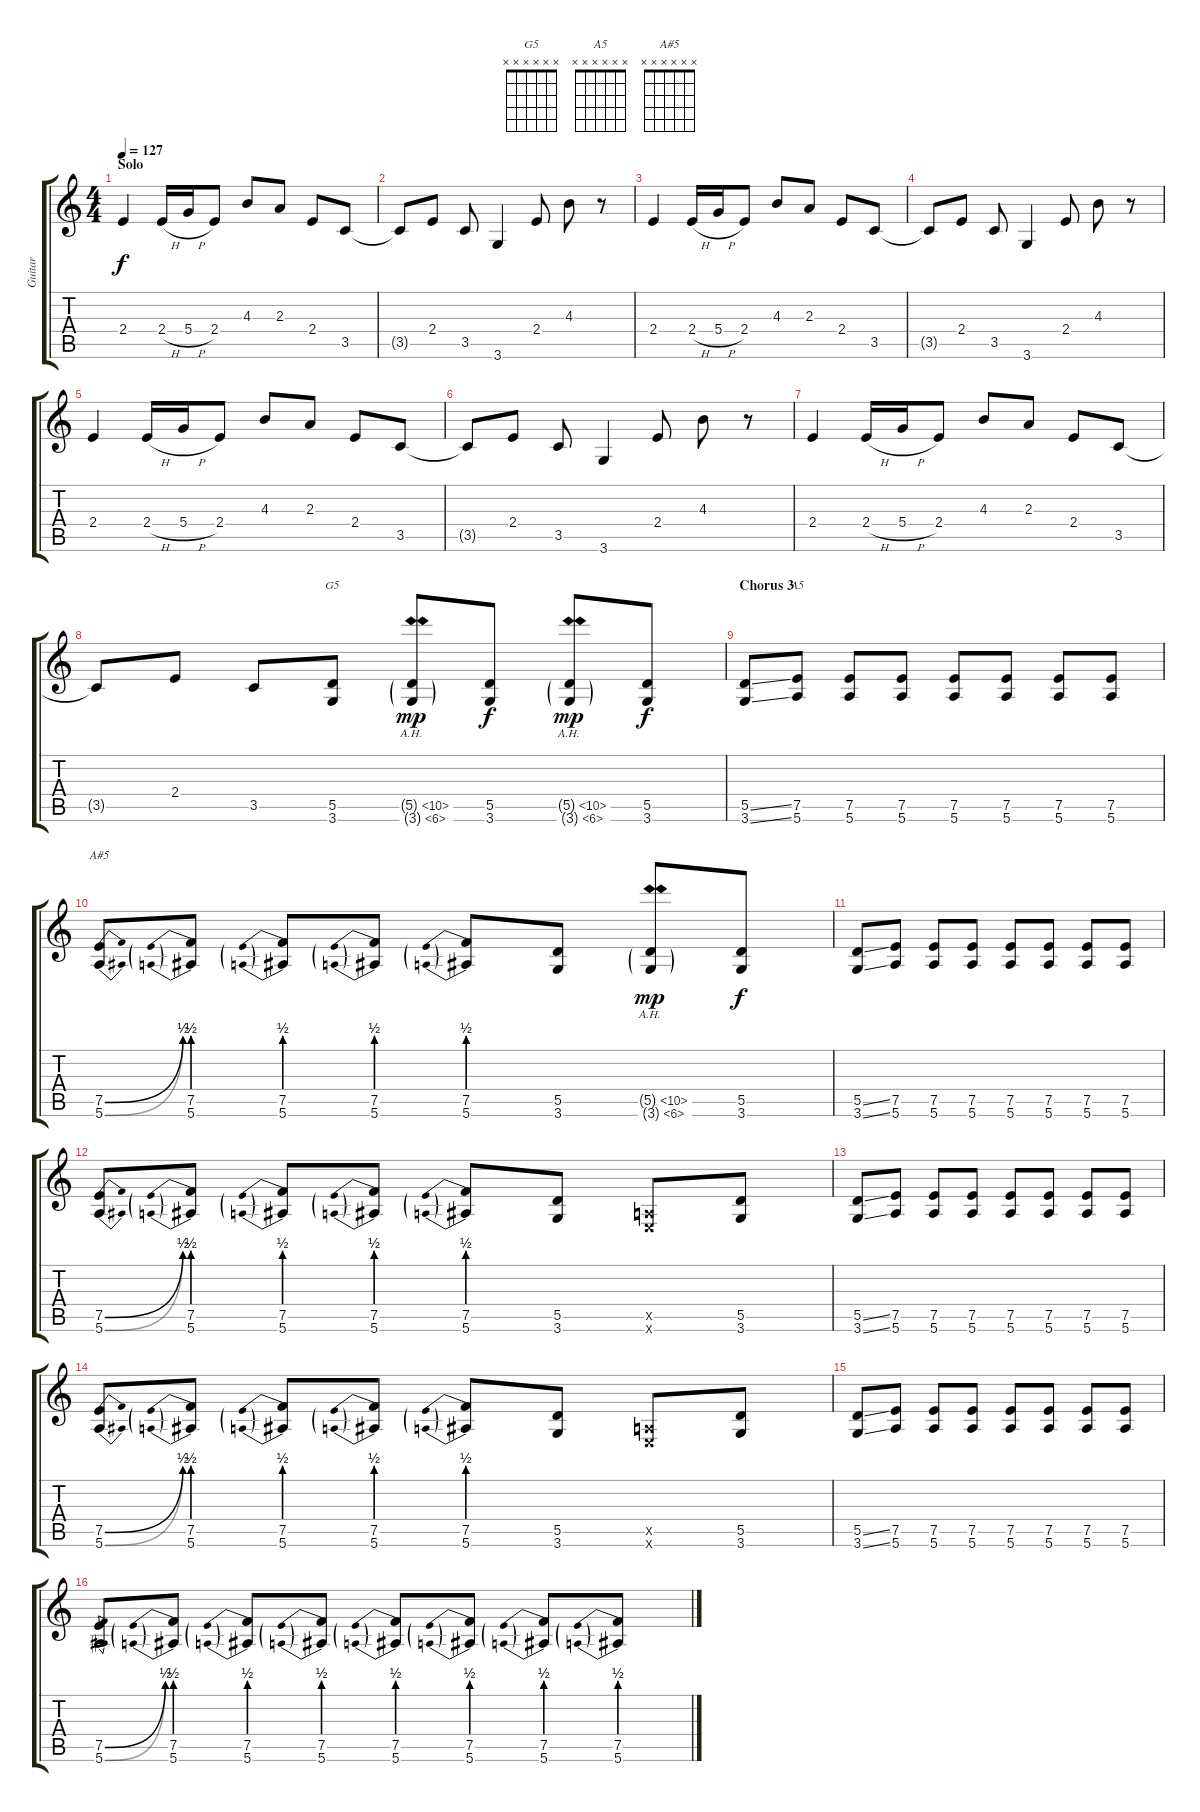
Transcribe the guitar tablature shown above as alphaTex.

\track ("Guitar" "Guitar") {instrument electricguitarmuted}
\staff {score tabs}
\tuning (E4 B3 G3 D3 A2 E2) {hide}
\chord ("G5" x x x x x x) {firstfret 0}
\chord ("A5" x x x x x x) {firstfret 0}
\chord ("A#5" x x x x x x) {firstfret 0}
\ts (4 4)
\section ("" "Solo")
\tempo 127
\clef g2
\ks c
2.4.4{dy f volume 16 instrument distortionguitar} 2.4{h}.16 5.4{h}.16 2.4.8 4.3.8 2.3.8 2.4.8 3.5.8 |
3.5{t}.8 2.4.8 3.5.8 3.6.4 2.4.8 4.3.8 r.8 |
2.4.4 2.4{h}.16 5.4{h}.16 2.4.8 4.3.8 2.3.8 2.4.8 3.5.8 |
3.5{t}.8 2.4.8 3.5.8 3.6.4 2.4.8 4.3.8 r.8 |
2.4.4 2.4{h}.16 5.4{h}.16 2.4.8 4.3.8 2.3.8 2.4.8 3.5.8 |
3.5{t}.8 2.4.8 3.5.8 3.6.4 2.4.8 4.3.8 r.8 |
2.4.4 2.4{h}.16 5.4{h}.16 2.4.8 4.3.8 2.3.8 2.4.8 3.5.8 |
3.5{t}.8 2.4.8 3.5.8 (5.5 3.6).8{ch "G5"} (5.5{ah 5 g} 3.6{ah 3 g}).8{dy mp} (5.5 3.6).8{dy f} (5.5{ah 5 g} 3.6{ah 3 g}).8{dy mp} (5.5 3.6).8{dy f} |
\section ("" "Chorus 3")
(5.5{ss} 3.6{ss}).8 (7.5 5.6).8{ch "A5"} (7.5 5.6).8 (7.5 5.6).8 (7.5 5.6).8 (7.5 5.6).8 (7.5 5.6).8 (7.5 5.6).8 |
(7.5{be (bend 0 0 60 2)} 5.6{be (bend 0 0 60 2)}).8{ch "A#5"} (7.5{be (prebend 0 2 60 2)} 5.6{be (prebend 0 2 60 2)}).8 (7.5{be (prebend 0 2 60 2)} 5.6{be (prebend 0 2 60 2)}).8 (7.5{be (prebend 0 2 60 2)} 5.6{be (prebend 0 2 60 2)}).8 (7.5{be (prebend 0 2 60 2)} 5.6{be (prebend 0 2 60 2)}).8 (5.5 3.6).8 (5.5{ah 5 g} 3.6{ah 3 g}).8{dy mp} (5.5 3.6).8{dy f} |
(5.5{ss} 3.6{ss}).8 (7.5 5.6).8 (7.5 5.6).8 (7.5 5.6).8 (7.5 5.6).8 (7.5 5.6).8 (7.5 5.6).8 (7.5 5.6).8 |
(7.5{be (bend 0 0 60 2)} 5.6{be (bend 0 0 60 2)}).8 (7.5{be (prebend 0 2 60 2)} 5.6{be (prebend 0 2 60 2)}).8 (7.5{be (prebend 0 2 60 2)} 5.6{be (prebend 0 2 60 2)}).8 (7.5{be (prebend 0 2 60 2)} 5.6{be (prebend 0 2 60 2)}).8 (7.5{be (prebend 0 2 60 2)} 5.6{be (prebend 0 2 60 2)}).8 (5.5 3.6).8 (0.5{x} 0.6{x}).8 (5.5 3.6).8 |
(5.5{ss} 3.6{ss}).8 (7.5 5.6).8 (7.5 5.6).8 (7.5 5.6).8 (7.5 5.6).8 (7.5 5.6).8 (7.5 5.6).8 (7.5 5.6).8 |
(7.5{be (bend 0 0 60 2)} 5.6{be (bend 0 0 60 2)}).8 (7.5{be (prebend 0 2 60 2)} 5.6{be (prebend 0 2 60 2)}).8 (7.5{be (prebend 0 2 60 2)} 5.6{be (prebend 0 2 60 2)}).8 (7.5{be (prebend 0 2 60 2)} 5.6{be (prebend 0 2 60 2)}).8 (7.5{be (prebend 0 2 60 2)} 5.6{be (prebend 0 2 60 2)}).8 (5.5 3.6).8 (0.5{x} 0.6{x}).8 (5.5 3.6).8 |
(5.5{ss} 3.6{ss}).8 (7.5 5.6).8 (7.5 5.6).8 (7.5 5.6).8 (7.5 5.6).8 (7.5 5.6).8 (7.5 5.6).8 (7.5 5.6).8 |
(7.5{be (bend 0 0 60 2)} 5.6{be (bend 0 0 60 2)}).8 (7.5{be (prebend 0 2 60 2)} 5.6{be (prebend 0 2 60 2)}).8 (7.5{be (prebend 0 2 60 2)} 5.6{be (prebend 0 2 60 2)}).8 (7.5{be (prebend 0 2 60 2)} 5.6{be (prebend 0 2 60 2)}).8 (7.5{be (prebend 0 2 60 2)} 5.6{be (prebend 0 2 60 2)}).8 (7.5{be (prebend 0 2 60 2)} 5.6{be (prebend 0 2 60 2)}).8 (7.5{be (prebend 0 2 60 2)} 5.6{be (prebend 0 2 60 2)}).8 (7.5{be (prebend 0 2 60 2)} 5.6{be (prebend 0 2 60 2)}).8
